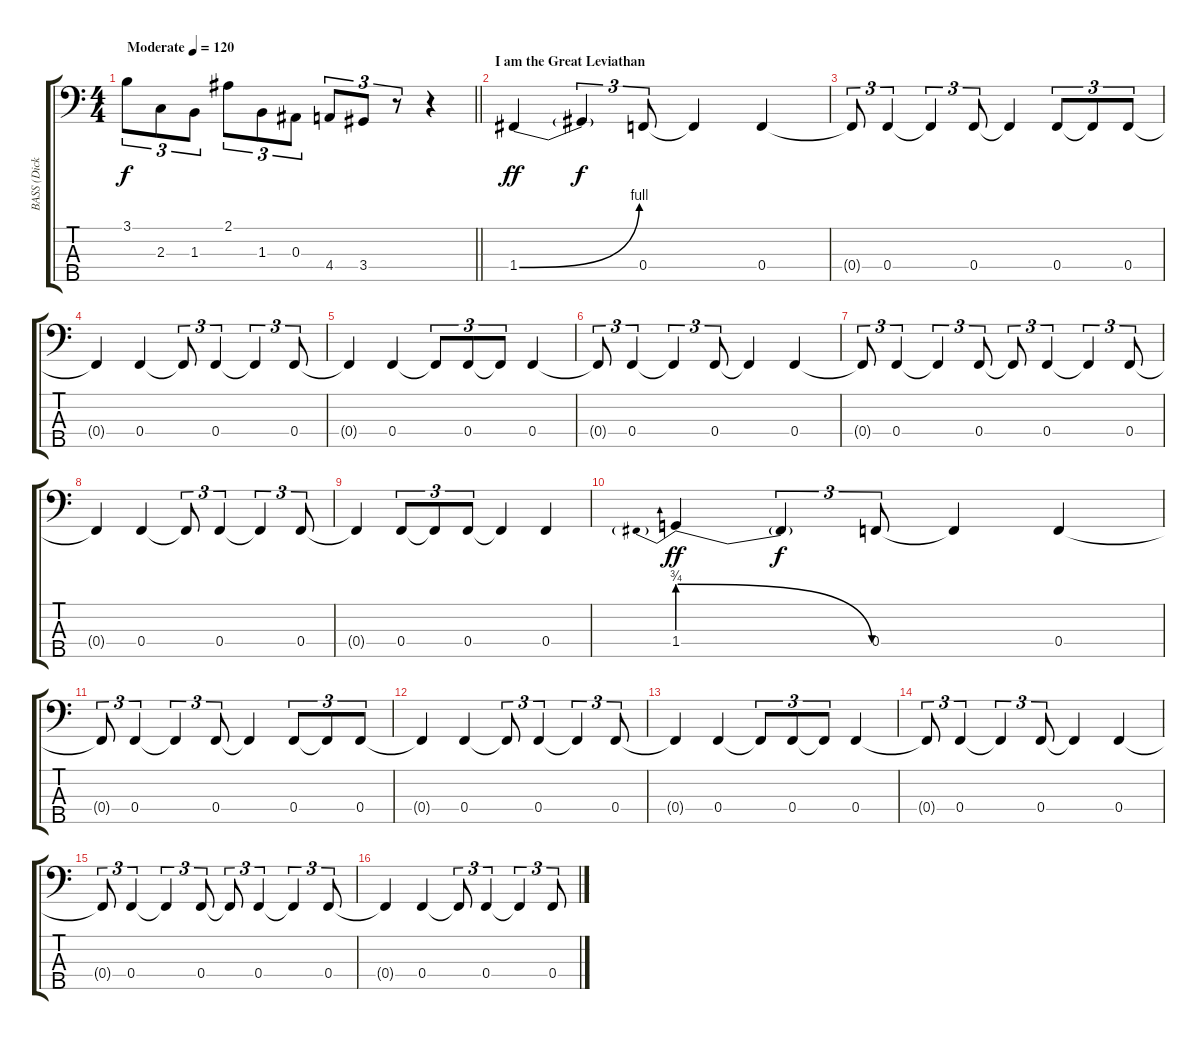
\track ("BASS (Dick Lovgren)" "BASS (Dick") {instrument slapbass1}
\staff {score tabs}
\tuning (Ab2 Eb2 Bb1 F1 C1) {hide}
\ts (4 4)
\tempo (120 "Moderate")
\clef f4
\barLineRight lightlight
\ks c
3.1.8{tu (3 2) dy f instrument slapbass1} 2.3.8{tu (3 2)} 1.3.8{tu (3 2)} 2.1.8{tu (3 2)} 1.3.8{tu (3 2)} 0.3.8{tu (3 2)} 4.4.8{tu (3 2)} 3.4.8{tu (3 2)} r.8{tu (3 2)} r.4 |
\section ("" "I am the Great Leviathan")
1.4{be (bend 0 0 60 4)}.4{dy ff} 1.4{t}.4{tu (3 2) dy f} 0.4.8{tu (3 2)} 0.4{t}.4 0.4.4 |
0.4{t}.8{tu (3 2)} 0.4.4{tu (3 2)} 0.4{t}.4{tu (3 2)} 0.4.8{tu (3 2)} 0.4{t}.4 0.4.8{tu (3 2)} 0.4{t}.8{tu (3 2)} 0.4.8{tu (3 2)} |
0.4{t}.4 0.4.4 0.4{t}.8{tu (3 2)} 0.4.4{tu (3 2)} 0.4{t}.4{tu (3 2)} 0.4.8{tu (3 2)} |
0.4{t}.4 0.4.4 0.4{t}.8{tu (3 2)} 0.4.8{tu (3 2)} 0.4{t}.8{tu (3 2)} 0.4.4 |
0.4{t}.8{tu (3 2)} 0.4.4{tu (3 2)} 0.4{t}.4{tu (3 2)} 0.4.8{tu (3 2)} 0.4{t}.4 0.4.4 |
0.4{t}.8{tu (3 2)} 0.4.4{tu (3 2)} 0.4{t}.4{tu (3 2)} 0.4.8{tu (3 2)} 0.4{t}.8{tu (3 2)} 0.4.4{tu (3 2)} 0.4{t}.4{tu (3 2)} 0.4.8{tu (3 2)} |
0.4{t}.4 0.4.4 0.4{t}.8{tu (3 2)} 0.4.4{tu (3 2)} 0.4{t}.4{tu (3 2)} 0.4.8{tu (3 2)} |
0.4{t}.4 0.4.8{tu (3 2)} 0.4{t}.8{tu (3 2)} 0.4.8{tu (3 2)} 0.4{t}.4 0.4.4 |
1.4{be (prebendrelease 0 3 60 0)}.4{dy ff} 1.4{t}.4{tu (3 2) dy f} 0.4.8{tu (3 2)} 0.4{t}.4 0.4.4 |
0.4{t}.8{tu (3 2)} 0.4.4{tu (3 2)} 0.4{t}.4{tu (3 2)} 0.4.8{tu (3 2)} 0.4{t}.4 0.4.8{tu (3 2)} 0.4{t}.8{tu (3 2)} 0.4.8{tu (3 2)} |
0.4{t}.4 0.4.4 0.4{t}.8{tu (3 2)} 0.4.4{tu (3 2)} 0.4{t}.4{tu (3 2)} 0.4.8{tu (3 2)} |
0.4{t}.4 0.4.4 0.4{t}.8{tu (3 2)} 0.4.8{tu (3 2)} 0.4{t}.8{tu (3 2)} 0.4.4 |
0.4{t}.8{tu (3 2)} 0.4.4{tu (3 2)} 0.4{t}.4{tu (3 2)} 0.4.8{tu (3 2)} 0.4{t}.4 0.4.4 |
0.4{t}.8{tu (3 2)} 0.4.4{tu (3 2)} 0.4{t}.4{tu (3 2)} 0.4.8{tu (3 2)} 0.4{t}.8{tu (3 2)} 0.4.4{tu (3 2)} 0.4{t}.4{tu (3 2)} 0.4.8{tu (3 2)} |
0.4{t}.4 0.4.4 0.4{t}.8{tu (3 2)} 0.4.4{tu (3 2)} 0.4{t}.4{tu (3 2)} 0.4.8{tu (3 2)}
